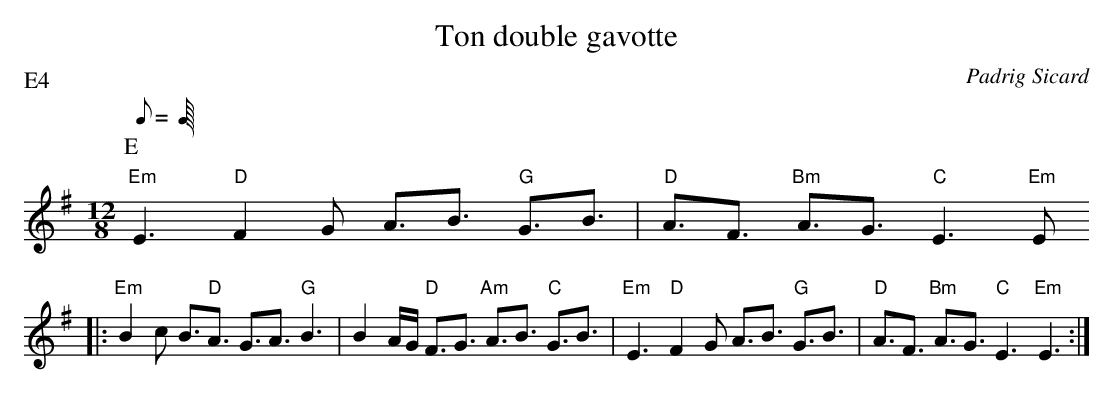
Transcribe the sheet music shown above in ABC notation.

X:1
T:Ton double gavotte
C:Padrig Sicard
P:E4
M:12/8
Q:C3=156
K:G
P:E
"Em"E3 "D"F2 G A3/2B3/2 "G"G3/2B3/2|"D"A3/2F3/2 "Bm"A3/2G3/2 "C"E3 "Em"E
3:|
|:"Em"B2 c B3/2"D"A3/2 G3/2A3/2 "G"B3|\
B2 A/2G/2 "D"F3/2G3/2 "Am"A3/2B3/2 "C"G3/2B3/2|\
"Em"E3 "D"F2 G A3/2B3/2 "G"G3/2B3/2|\
"D"A3/2F3/2 "Bm"A3/2G3/2 "C"E3 "Em"E3:|
\bigskip
